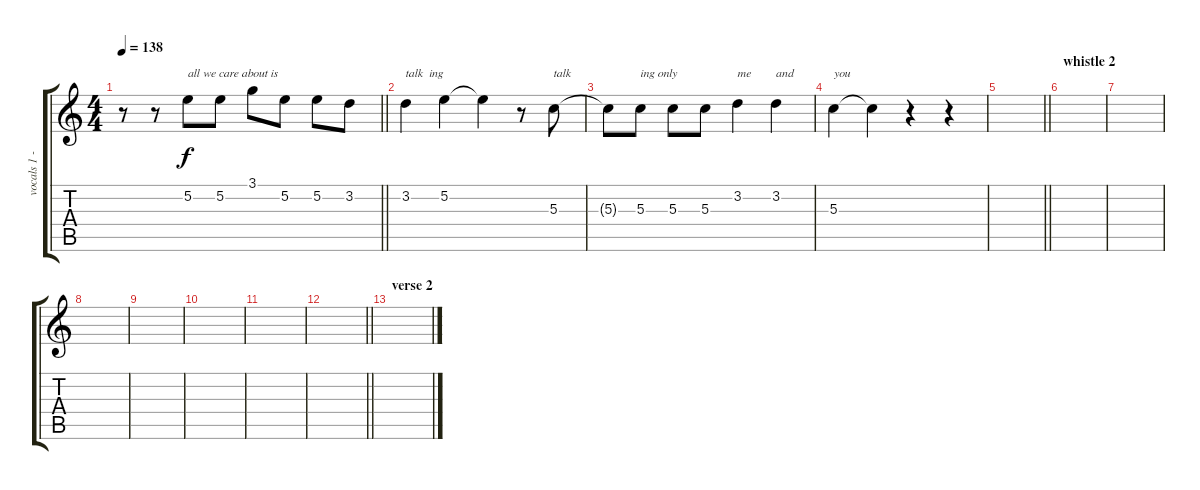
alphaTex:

\track ("vocals 1 - male" "vocals 1 -") {instrument electricguitarjazz}
\staff {score tabs}
\tuning (E4 B3 G3 D3 A2 E2) {hide}
\ts (4 4)
\tempo 138
\clef g2
\barLineRight lightlight
\ks c
r.8{dy f} r.8 5.2.8{txt "all we care about is"} 5.2.8 3.1.8 5.2.8 5.2.8 3.2.8 |
3.2.4{txt "talk  ing"} 5.2.4 5.2{t}.4 r.8 5.3.8{txt "talk"} |
5.3{t}.8 5.3.8{txt "ing only "} 5.3.8 5.3.8 3.2.4{txt "me"} 3.2.4{txt "and"} |
5.3.4{txt "you"} 5.3{t}.4 r.4 r.4 |
\barLineRight lightlight
|
\section ("" "whistle 2")
|
|
|
|
|
|
\barLineRight lightlight
|
\section ("" "verse 2")
